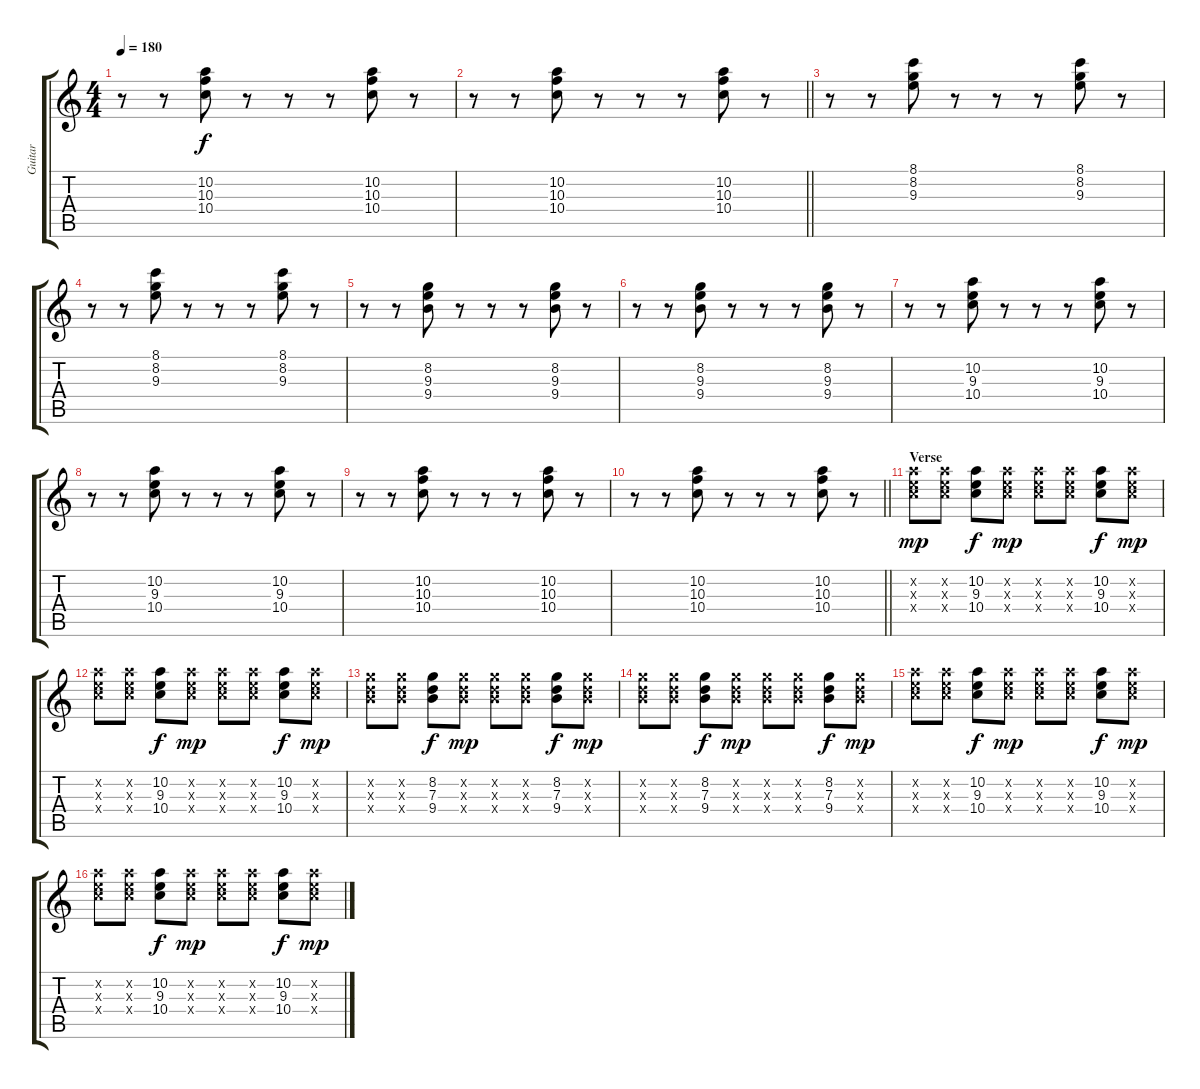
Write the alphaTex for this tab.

\track ("Guitar" "Guitar") {instrument electricguitarclean}
\staff {score tabs}
\tuning (E4 B3 G3 D3 A2 E2) {hide}
\ts (4 4)
\tempo 180
\clef g2
\ks c
r.8{dy f} r.8 (10.2 10.3 10.4).8 r.8 r.8 r.8 (10.2 10.3 10.4).8 r.8 |
\barLineRight lightlight
r.8 r.8 (10.2 10.3 10.4).8 r.8 r.8 r.8 (10.2 10.3 10.4).8 r.8 |
r.8 r.8 (8.1 8.2 9.3).8 r.8 r.8 r.8 (8.1 8.2 9.3).8 r.8 |
r.8 r.8 (8.1 8.2 9.3).8 r.8 r.8 r.8 (8.1 8.2 9.3).8 r.8 |
r.8 r.8 (8.2 9.3 9.4).8 r.8 r.8 r.8 (8.2 9.3 9.4).8 r.8 |
r.8 r.8 (8.2 9.3 9.4).8 r.8 r.8 r.8 (8.2 9.3 9.4).8 r.8 |
r.8 r.8 (10.2 9.3 10.4).8 r.8 r.8 r.8 (10.2 9.3 10.4).8 r.8 |
r.8 r.8 (10.2 9.3 10.4).8 r.8 r.8 r.8 (10.2 9.3 10.4).8 r.8 |
r.8 r.8 (10.2 10.3 10.4).8 r.8 r.8 r.8 (10.2 10.3 10.4).8 r.8 |
\barLineRight lightlight
r.8 r.8 (10.2 10.3 10.4).8 r.8 r.8 r.8 (10.2 10.3 10.4).8 r.8 |
\section ("" "Verse")
(10.2{x} 9.3{x} 10.4{x}).8{dy mp} (10.2{x} 9.3{x} 10.4{x}).8 (10.2 9.3 10.4).8{dy f} (10.2{x} 9.3{x} 10.4{x}).8{dy mp} (10.2{x} 9.3{x} 10.4{x}).8 (10.2{x} 9.3{x} 10.4{x}).8 (10.2 9.3 10.4).8{dy f} (10.2{x} 9.3{x} 10.4{x}).8{dy mp} |
(10.2{x} 9.3{x} 10.4{x}).8 (10.2{x} 9.3{x} 10.4{x}).8 (10.2 9.3 10.4).8{dy f} (10.2{x} 9.3{x} 10.4{x}).8{dy mp} (10.2{x} 9.3{x} 10.4{x}).8 (10.2{x} 9.3{x} 10.4{x}).8 (10.2 9.3 10.4).8{dy f} (10.2{x} 9.3{x} 10.4{x}).8{dy mp} |
(8.2{x} 7.3{x} 9.4{x}).8 (8.2{x} 7.3{x} 9.4{x}).8 (8.2 7.3 9.4).8{dy f} (8.2{x} 7.3{x} 9.4{x}).8{dy mp} (8.2{x} 7.3{x} 9.4{x}).8 (8.2{x} 7.3{x} 9.4{x}).8 (8.2 7.3 9.4).8{dy f} (8.2{x} 7.3{x} 9.4{x}).8{dy mp} |
(8.2{x} 7.3{x} 9.4{x}).8 (8.2{x} 7.3{x} 9.4{x}).8 (8.2 7.3 9.4).8{dy f} (8.2{x} 7.3{x} 9.4{x}).8{dy mp} (8.2{x} 7.3{x} 9.4{x}).8 (8.2{x} 7.3{x} 9.4{x}).8 (8.2 7.3 9.4).8{dy f} (8.2{x} 7.3{x} 9.4{x}).8{dy mp} |
(10.2{x} 9.3{x} 10.4{x}).8 (10.2{x} 9.3{x} 10.4{x}).8 (10.2 9.3 10.4).8{dy f} (10.2{x} 9.3{x} 10.4{x}).8{dy mp} (10.2{x} 9.3{x} 10.4{x}).8 (10.2{x} 9.3{x} 10.4{x}).8 (10.2 9.3 10.4).8{dy f} (10.2{x} 9.3{x} 10.4{x}).8{dy mp} |
(10.2{x} 9.3{x} 10.4{x}).8 (10.2{x} 9.3{x} 10.4{x}).8 (10.2 9.3 10.4).8{dy f} (10.2{x} 9.3{x} 10.4{x}).8{dy mp} (10.2{x} 9.3{x} 10.4{x}).8 (10.2{x} 9.3{x} 10.4{x}).8 (10.2 9.3 10.4).8{dy f} (10.2{x} 9.3{x} 10.4{x}).8{dy mp}
